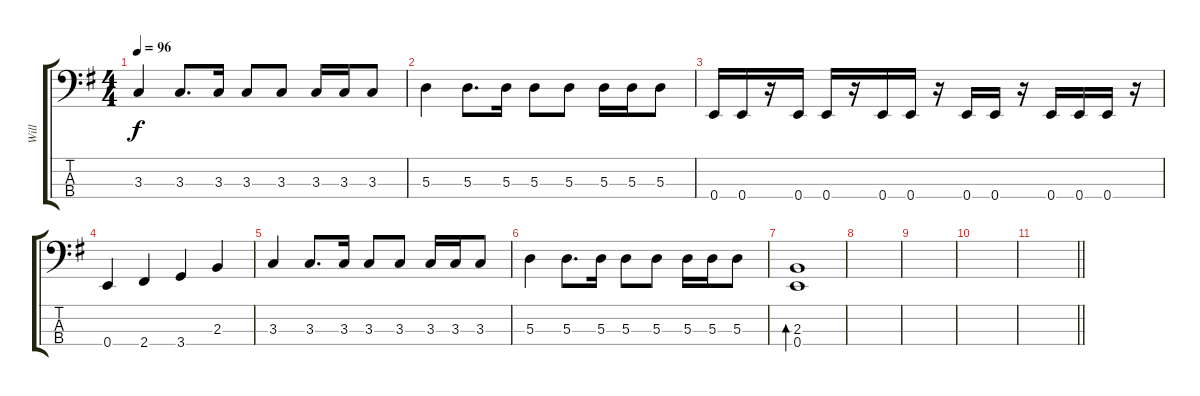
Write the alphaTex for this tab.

\track ("Will" "Will") {instrument electricbasspick}
\staff {score tabs}
\tuning (G2 D2 A1 E1) {hide}
\ts (4 4)
\tempo 96
\clef f4
\ks g
3.3.4{dy f} 3.3.8{d} 3.3.16 3.3.8 3.3.8 3.3.16 3.3.16 3.3.8 |
5.3.4 5.3.8{d} 5.3.16 5.3.8 5.3.8 5.3.16 5.3.16 5.3.8 |
0.4.16 0.4.16 r.16 0.4.16 0.4.16 r.16 0.4.16 0.4.16 r.16 0.4.16 0.4.16 r.16 0.4.16 0.4.16 0.4.16 r.16 |
0.4.4 2.4.4 3.4.4 2.3.4 |
3.3.4 3.3.8{d} 3.3.16 3.3.8 3.3.8 3.3.16 3.3.16 3.3.8 |
5.3.4 5.3.8{d} 5.3.16 5.3.8 5.3.8 5.3.16 5.3.16 5.3.8 |
(2.3 0.4).1{bd 60} |
|
|
|
\barLineRight lightlight
